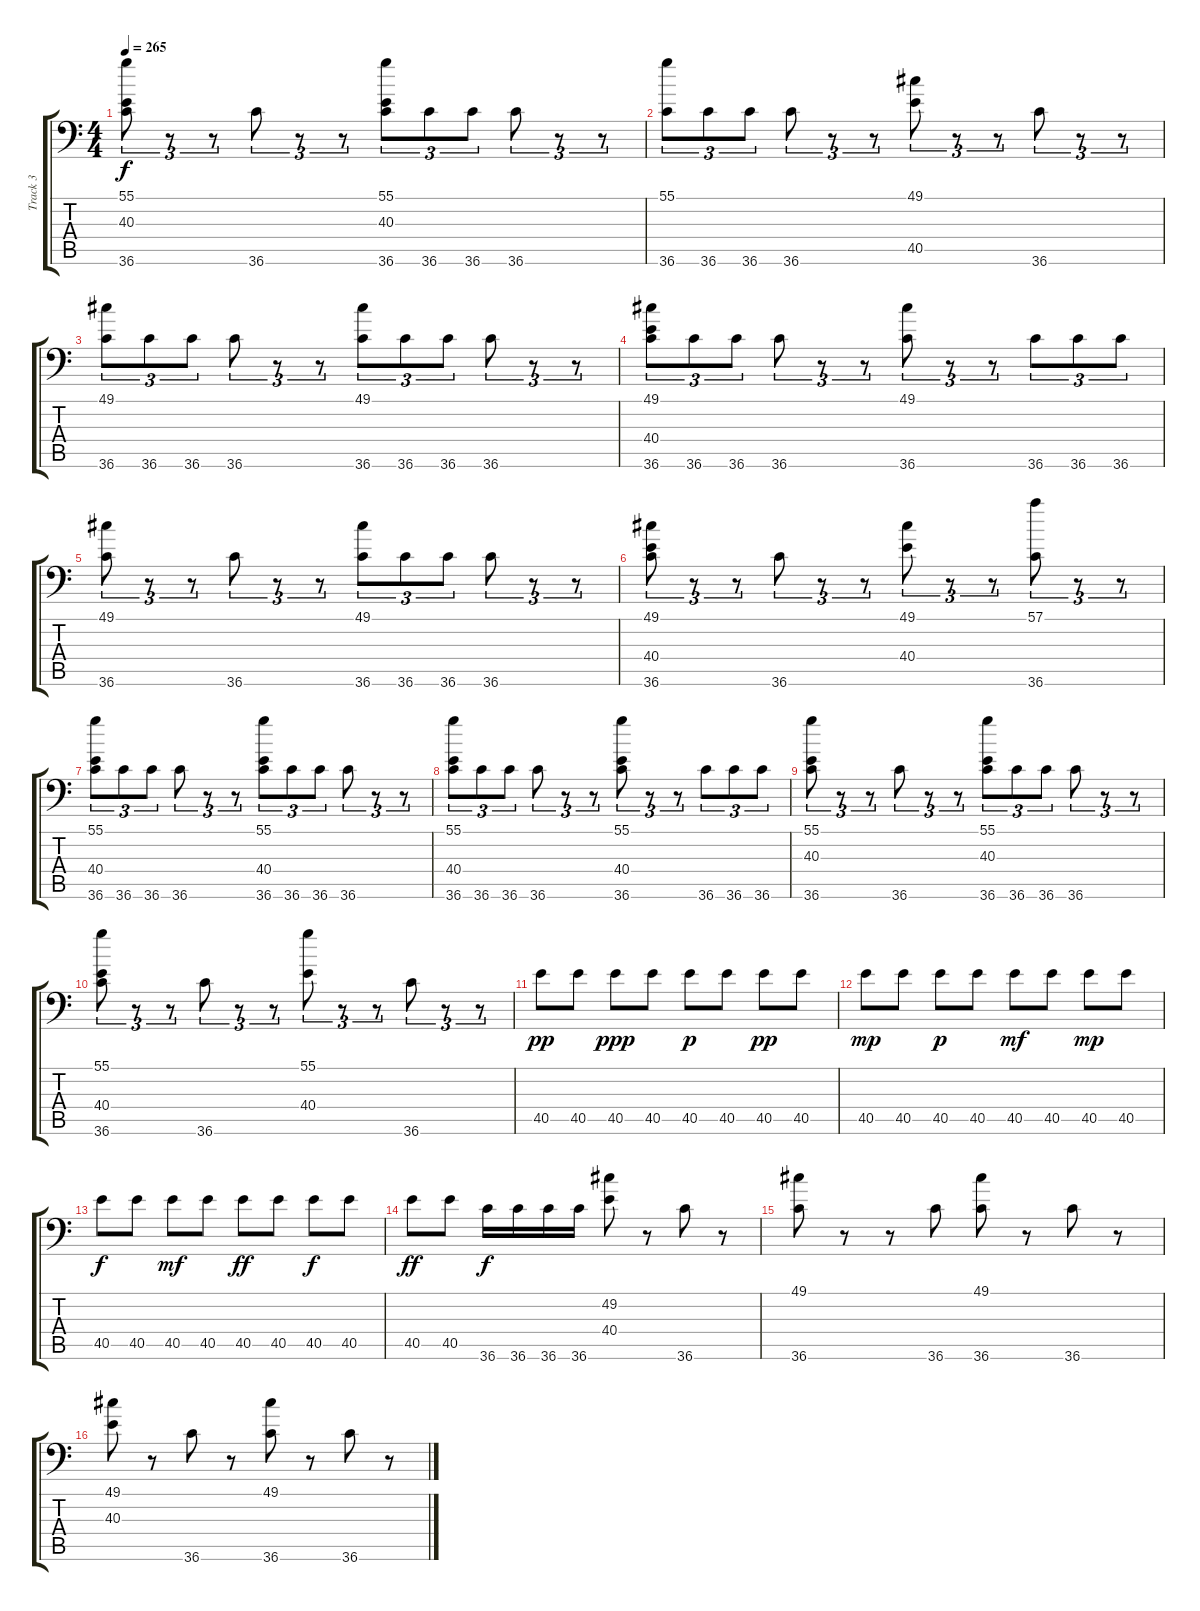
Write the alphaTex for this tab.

\track ("Track 3" "Track 3") {instrument acousticgrandpiano}
\staff {score tabs}
\tuning (C-1 C-1 C-1 C-1 C-1 C-1) {hide}
\ts (4 4)
\tempo 265
\clef f4
\ks c
(55.1 40.3 36.6).8{tu (3 2) dy f} r.8{tu (3 2)} r.8{tu (3 2)} 36.6.8{tu (3 2)} r.8{tu (3 2)} r.8{tu (3 2)} (55.1 40.3 36.6).8{tu (3 2)} 36.6.8{tu (3 2)} 36.6.8{tu (3 2)} 36.6.8{tu (3 2)} r.8{tu (3 2)} r.8{tu (3 2)} |
(55.1 36.6).8{tu (3 2)} 36.6.8{tu (3 2)} 36.6.8{tu (3 2)} 36.6.8{tu (3 2)} r.8{tu (3 2)} r.8{tu (3 2)} (49.1 40.5).8{tu (3 2)} r.8{tu (3 2)} r.8{tu (3 2)} 36.6.8{tu (3 2)} r.8{tu (3 2)} r.8{tu (3 2)} |
(49.1 36.6).8{tu (3 2)} 36.6.8{tu (3 2)} 36.6.8{tu (3 2)} 36.6.8{tu (3 2)} r.8{tu (3 2)} r.8{tu (3 2)} (49.1 36.6).8{tu (3 2)} 36.6.8{tu (3 2)} 36.6.8{tu (3 2)} 36.6.8{tu (3 2)} r.8{tu (3 2)} r.8{tu (3 2)} |
(49.1 40.4 36.6).8{tu (3 2)} 36.6.8{tu (3 2)} 36.6.8{tu (3 2)} 36.6.8{tu (3 2)} r.8{tu (3 2)} r.8{tu (3 2)} (49.1 36.6).8{tu (3 2)} r.8{tu (3 2)} r.8{tu (3 2)} 36.6.8{tu (3 2)} 36.6.8{tu (3 2)} 36.6.8{tu (3 2)} |
(49.1 36.6).8{tu (3 2)} r.8{tu (3 2)} r.8{tu (3 2)} 36.6.8{tu (3 2)} r.8{tu (3 2)} r.8{tu (3 2)} (49.1 36.6).8{tu (3 2)} 36.6.8{tu (3 2)} 36.6.8{tu (3 2)} 36.6.8{tu (3 2)} r.8{tu (3 2)} r.8{tu (3 2)} |
(49.1 40.4 36.6).8{tu (3 2)} r.8{tu (3 2)} r.8{tu (3 2)} 36.6.8{tu (3 2)} r.8{tu (3 2)} r.8{tu (3 2)} (49.1 40.4).8{tu (3 2)} r.8{tu (3 2)} r.8{tu (3 2)} (57.1 36.6).8{tu (3 2)} r.8{tu (3 2)} r.8{tu (3 2)} |
(55.1 40.4 36.6).8{tu (3 2)} 36.6.8{tu (3 2)} 36.6.8{tu (3 2)} 36.6.8{tu (3 2)} r.8{tu (3 2)} r.8{tu (3 2)} (55.1 40.4 36.6).8{tu (3 2)} 36.6.8{tu (3 2)} 36.6.8{tu (3 2)} 36.6.8{tu (3 2)} r.8{tu (3 2)} r.8{tu (3 2)} |
(55.1 40.4 36.6).8{tu (3 2)} 36.6.8{tu (3 2)} 36.6.8{tu (3 2)} 36.6.8{tu (3 2)} r.8{tu (3 2)} r.8{tu (3 2)} (55.1 40.4 36.6).8{tu (3 2)} r.8{tu (3 2)} r.8{tu (3 2)} 36.6.8{tu (3 2)} 36.6.8{tu (3 2)} 36.6.8{tu (3 2)} |
(55.1 40.3 36.6).8{tu (3 2)} r.8{tu (3 2)} r.8{tu (3 2)} 36.6.8{tu (3 2)} r.8{tu (3 2)} r.8{tu (3 2)} (55.1 40.3 36.6).8{tu (3 2)} 36.6.8{tu (3 2)} 36.6.8{tu (3 2)} 36.6.8{tu (3 2)} r.8{tu (3 2)} r.8{tu (3 2)} |
(55.1 40.4 36.6).8{tu (3 2)} r.8{tu (3 2)} r.8{tu (3 2)} 36.6.8{tu (3 2)} r.8{tu (3 2)} r.8{tu (3 2)} (55.1 40.4).8{tu (3 2)} r.8{tu (3 2)} r.8{tu (3 2)} 36.6.8{tu (3 2)} r.8{tu (3 2)} r.8{tu (3 2)} |
40.5.8{dy pp} 40.5.8 40.5.8{dy ppp} 40.5.8 40.5.8{dy p} 40.5.8 40.5.8{dy pp} 40.5.8 |
40.5.8{dy mp} 40.5.8 40.5.8{dy p} 40.5.8 40.5.8{dy mf} 40.5.8 40.5.8{dy mp} 40.5.8 |
40.5.8{dy f} 40.5.8 40.5.8{dy mf} 40.5.8 40.5.8{dy ff} 40.5.8 40.5.8{dy f} 40.5.8 |
40.5.8{dy ff} 40.5.8 36.6.16{dy f} 36.6.16 36.6.16 36.6.16 (49.2 40.4).8 r.8 36.6.8 r.8 |
(49.1 36.6).8 r.8 r.8 36.6.8 (49.1 36.6).8 r.8 36.6.8 r.8 |
(49.1 40.3).8 r.8 36.6.8 r.8 (49.1 36.6).8 r.8 36.6.8 r.8
